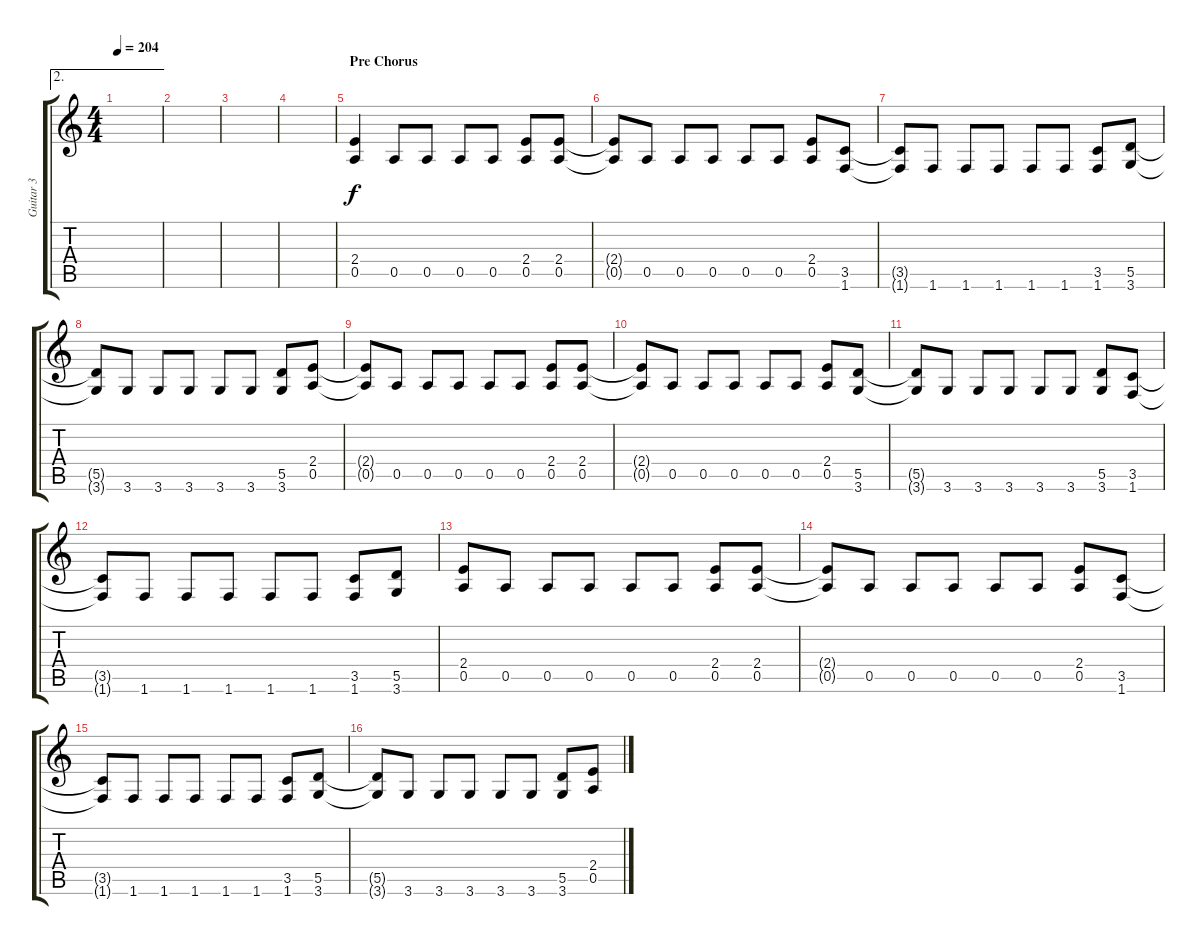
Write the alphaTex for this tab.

\track ("Guitar 3" "Guitar 3") {instrument distortionguitar}
\staff {score tabs}
\tuning (E4 B3 G3 D3 A2 E2) {hide}
\ae 2
\ts (4 4)
\tempo 204
\clef g2
\ks c
|
|
|
|
\section ("" "Pre Chorus")
(2.4 0.5).4 0.5.8 0.5.8 0.5.8 0.5.8 (2.4 0.5).8 (2.4 0.5).8 |
(2.4{t} 0.5{t}).8 0.5.8 0.5.8 0.5.8 0.5.8 0.5.8 (2.4 0.5).8 (3.5 1.6).8 |
(3.5{t} 1.6{t}).8 1.6.8 1.6.8 1.6.8 1.6.8 1.6.8 (3.5 1.6).8 (5.5 3.6).8 |
(5.5{t} 3.6{t}).8 3.6.8 3.6.8 3.6.8 3.6.8 3.6.8 (5.5 3.6).8 (2.4 0.5).8 |
(2.4{t} 0.5{t}).8 0.5.8 0.5.8 0.5.8 0.5.8 0.5.8 (2.4 0.5).8 (2.4 0.5).8 |
(2.4{t} 0.5{t}).8 0.5.8 0.5.8 0.5.8 0.5.8 0.5.8 (2.4 0.5).8 (5.5 3.6).8 |
(5.5{t} 3.6{t}).8 3.6.8 3.6.8 3.6.8 3.6.8 3.6.8 (5.5 3.6).8 (3.5 1.6).8 |
(3.5{t} 1.6{t}).8 1.6.8 1.6.8 1.6.8 1.6.8 1.6.8 (3.5 1.6).8 (5.5 3.6).8 |
(2.4 0.5).8 0.5.8 0.5.8 0.5.8 0.5.8 0.5.8 (2.4 0.5).8 (2.4 0.5).8 |
(2.4{t} 0.5{t}).8 0.5.8 0.5.8 0.5.8 0.5.8 0.5.8 (2.4 0.5).8 (3.5 1.6).8 |
(3.5{t} 1.6{t}).8 1.6.8 1.6.8 1.6.8 1.6.8 1.6.8 (3.5 1.6).8 (5.5 3.6).8 |
(5.5{t} 3.6{t}).8 3.6.8 3.6.8 3.6.8 3.6.8 3.6.8 (5.5 3.6).8 (2.4 0.5).8
